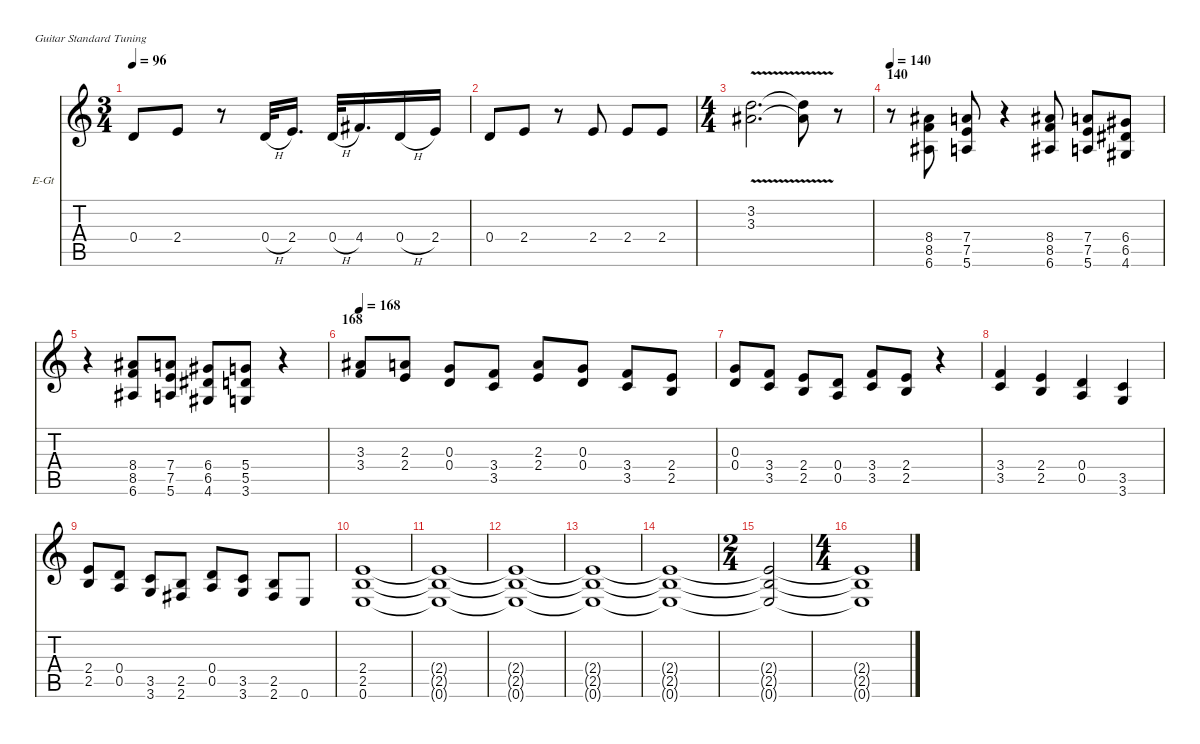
\hideDynamics
\bracketExtendMode nobrackets
\firstSystemTrackNameOrientation horizontal
\otherSystemsTrackNameOrientation horizontal
\track ("Guitar III" "E-Gt") {instrument distortionguitar}
\staff {score tabs}
\tuning (E4 B3 G3 D3 A2 E2)
\ts (3 4)
\tempo 96
\clef g2
\ks c
0.4.8{dy f beam Up} 2.4.8{beam Up} r.8{beam Up} 0.4{h}.32{beam Up} 2.4.16{d beam Up} 0.4{h}.32{beam Up} 4.4{acc #}.16{d beam Up} 0.4{h}.16{beam Up} 2.4.16{beam Up} |
0.4.8{beam Up} 2.4.8{beam Up} r.8{beam Up} 2.4.8{beam Up} 2.4.8{beam Up} 2.4.8{beam Up} |
\ts (4 4)
(3.2{v} 3.3{v acc #}).2{d beam Down} (3.2{v t} 3.3{v t acc #}).8{beam Down} r.8{beam Down} |
\section ("" "140")
\tempo 140
r.8{beam Down} (8.4{acc #} 8.5 6.6{acc #}).8{beam Up} (7.4 7.5 5.6).8{beam Up} r.4{beam Up} (8.4{acc #} 8.5 6.6{acc #}).8{beam Up} (7.4 7.5 5.6).8{beam Up} (6.4{acc #} 6.5{acc #} 4.6{acc #}).8{beam Up} |
r.4{beam Down} (8.4{acc #} 8.5 6.6{acc #}).8{beam Up} (7.4 7.5 5.6).8{beam Up} (6.4{acc #} 6.5{acc #} 4.6{acc #}).8{beam Up} (5.4 5.5 3.6).8{beam Up} r.4{beam Up} |
\section ("" "168")
\tempo 168
(3.3{acc #} 3.4).8{beam Up} (2.3 2.4).8{beam Up} (0.3 0.4).8{beam Up} (3.4 3.5).8{beam Up} (2.3 2.4).8{beam Up} (0.3 0.4).8{beam Up} (3.4 3.5).8{beam Up} (2.4 2.5).8{beam Up} |
(0.3 0.4).8{beam Up} (3.4 3.5).8{beam Up} (2.4 2.5).8{beam Up} (0.4 0.5).8{beam Up} (3.4 3.5).8{beam Up} (2.4 2.5).8{beam Up} r.4{beam Up} |
(3.4 3.5).4{beam Up} (2.4 2.5).4{beam Up} (0.4 0.5).4{beam Up} (3.5 3.6).4{beam Up} |
(2.4 2.5).8{beam Up} (0.4 0.5).8{beam Up} (3.5 3.6).8{beam Up} (2.5 2.6{acc #}).8{beam Up} (0.4 0.5).8{beam Up} (3.5 3.6).8{beam Up} (2.5 2.6{acc #}).8{beam Up} 0.6.8{beam Up} |
(2.4 2.5 0.6).1{beam Up} |
(2.4{t} 2.5{t} 0.6{t}).1{beam Up} |
(2.4{t} 2.5{t} 0.6{t}).1{beam Up} |
(2.4{t} 2.5{t} 0.6{t}).1{beam Up} |
(2.4{t} 2.5{t} 0.6{t}).1{beam Up} |
\ts (2 4)
(2.4{t} 2.5{t} 0.6{t}).2{beam Up} |
\ts (4 4)
(2.4{t} 2.5{t} 0.6{t}).1{beam Up}
